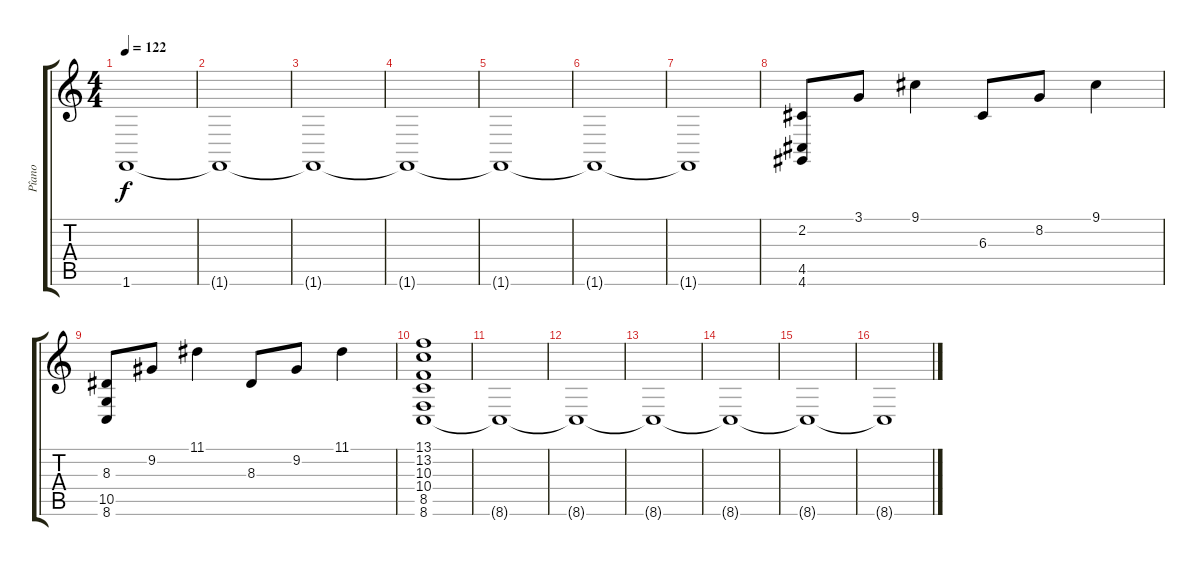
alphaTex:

\track ("Pîano" "Pîano") {instrument acousticgrandpiano}
\staff {score tabs}
\tuning (E4 B3 G3 D3 A2 E2) {hide}
\ts (4 4)
\tempo 122
\clef g2
\ks c
1.6{t}.1{dy f} |
1.6{t}.1 |
1.6{t}.1 |
1.6{t}.1 |
1.6{t}.1 |
1.6{t}.1 |
1.6{t}.1 |
(2.2 4.5 4.6).8 3.1.8 9.1.4 6.3.8 8.2.8 9.1.4 |
(8.3 10.5 8.6).8 9.2.8 11.1.4 8.3.8 9.2.8 11.1.4 |
(13.1 13.2 10.3 10.4 8.5 8.6).1 |
8.6{t}.1 |
8.6{t}.1 |
8.6{t}.1 |
8.6{t}.1 |
8.6{t}.1 |
8.6{t}.1
